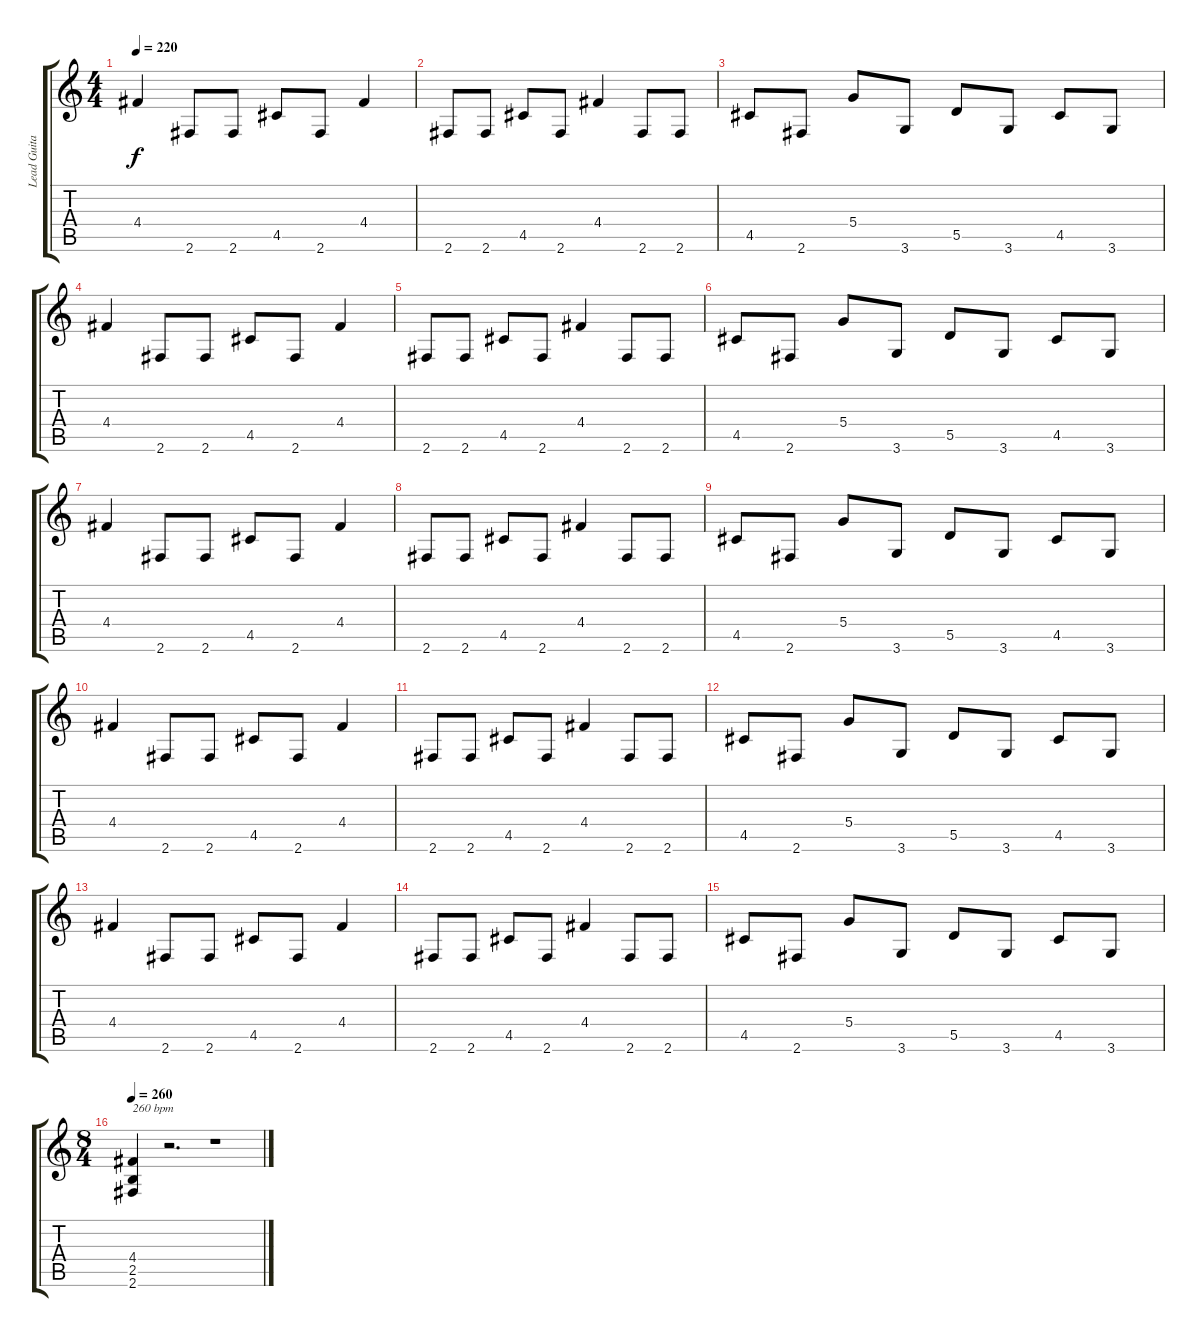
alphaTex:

\track ("Lead Guitar - > Galder" "Lead Guita") {instrument distortionguitar}
\staff {score tabs}
\tuning (E4 B3 G3 D3 A2 E2) {hide}
\ts (4 4)
\tempo 220
\clef g2
\ks c
4.4.4{dy f} 2.6.8 2.6.8 4.5.8 2.6.8 4.4.4 |
2.6.8 2.6.8 4.5.8 2.6.8 4.4.4 2.6.8 2.6.8 |
4.5.8 2.6.8 5.4.8 3.6.8 5.5.8 3.6.8 4.5.8 3.6.8 |
4.4.4 2.6.8 2.6.8 4.5.8 2.6.8 4.4.4 |
2.6.8 2.6.8 4.5.8 2.6.8 4.4.4 2.6.8 2.6.8 |
4.5.8 2.6.8 5.4.8 3.6.8 5.5.8 3.6.8 4.5.8 3.6.8 |
4.4.4 2.6.8 2.6.8 4.5.8 2.6.8 4.4.4 |
2.6.8 2.6.8 4.5.8 2.6.8 4.4.4 2.6.8 2.6.8 |
4.5.8 2.6.8 5.4.8 3.6.8 5.5.8 3.6.8 4.5.8 3.6.8 |
4.4.4 2.6.8 2.6.8 4.5.8 2.6.8 4.4.4 |
2.6.8 2.6.8 4.5.8 2.6.8 4.4.4 2.6.8 2.6.8 |
4.5.8 2.6.8 5.4.8 3.6.8 5.5.8 3.6.8 4.5.8 3.6.8 |
4.4.4 2.6.8 2.6.8 4.5.8 2.6.8 4.4.4 |
2.6.8 2.6.8 4.5.8 2.6.8 4.4.4 2.6.8 2.6.8 |
4.5.8 2.6.8 5.4.8 3.6.8 5.5.8 3.6.8 4.5.8 3.6.8 |
\ts (8 4)
\tempo 260
(4.4 2.5 2.6).4{txt "260 bpm"} r.2{d} r.1
